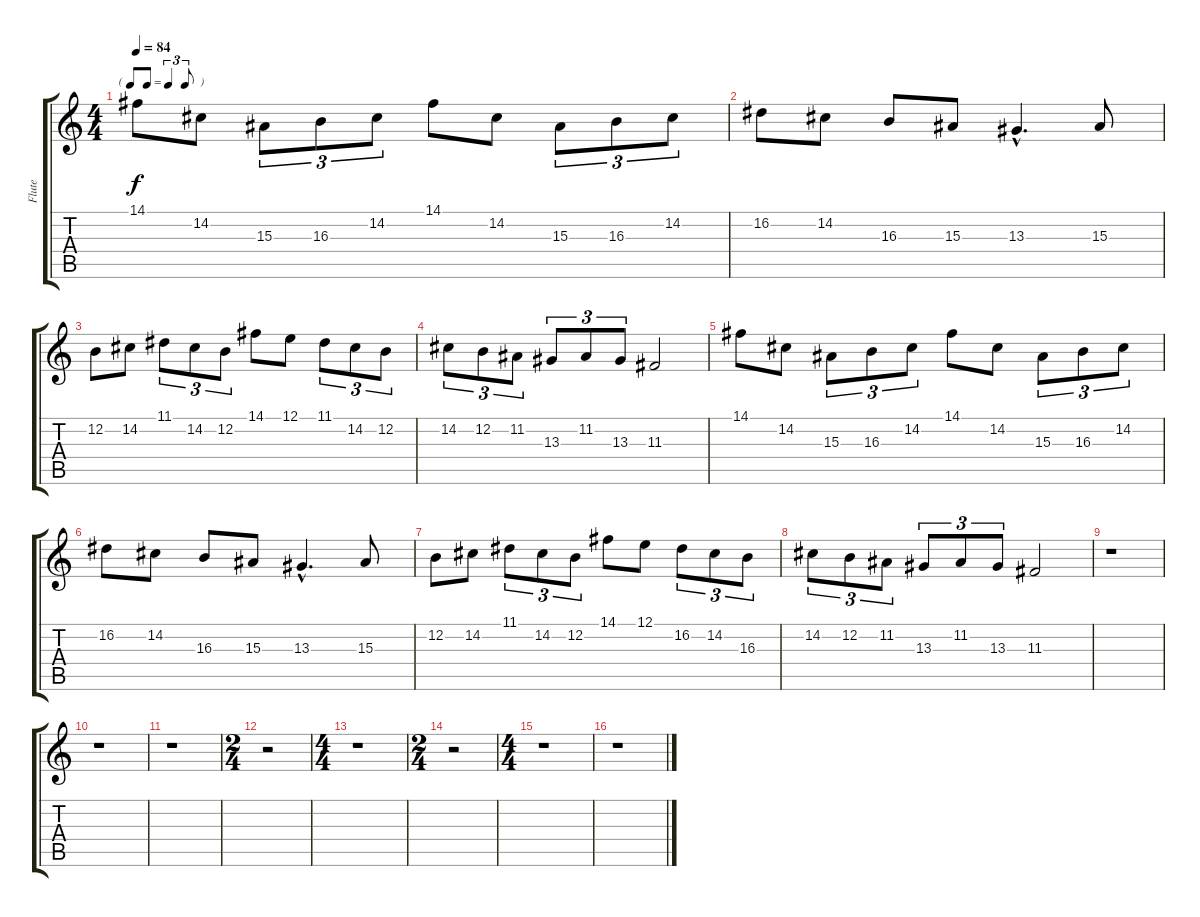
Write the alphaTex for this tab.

\track ("Flute" "Flute") {instrument flute}
\staff {score tabs}
\tuning (E4 B3 G3 D3 A2 E2) {hide}
\ts (4 4)
\tf triplet8th
\tempo 84
\clef g2
\ks c
14.1.8{dy f instrument flute} 14.2.8 15.3.8{tu (3 2)} 16.3.8{tu (3 2)} 14.2.8{tu (3 2)} 14.1.8 14.2.8 15.3.8{tu (3 2)} 16.3.8{tu (3 2)} 14.2.8{tu (3 2)} |
16.2.8 14.2.8 16.3.8 15.3.8 13.3{hac}.4{d} 15.3.8 |
12.2.8 14.2.8 11.1.8{tu (3 2)} 14.2.8{tu (3 2)} 12.2.8{tu (3 2)} 14.1.8 12.1.8 11.1.8{tu (3 2)} 14.2.8{tu (3 2)} 12.2.8{tu (3 2)} |
14.2.8{tu (3 2)} 12.2.8{tu (3 2)} 11.2.8{tu (3 2)} 13.3.8{tu (3 2)} 11.2.8{tu (3 2)} 13.3.8{tu (3 2)} 11.3.2 |
14.1.8{instrument synthstrings1} 14.2.8 15.3.8{tu (3 2)} 16.3.8{tu (3 2)} 14.2.8{tu (3 2)} 14.1.8 14.2.8 15.3.8{tu (3 2)} 16.3.8{tu (3 2)} 14.2.8{tu (3 2)} |
16.2.8 14.2.8 16.3.8 15.3.8 13.3{hac}.4{d} 15.3.8 |
12.2.8 14.2.8 11.1.8{tu (3 2)} 14.2.8{tu (3 2)} 12.2.8{tu (3 2)} 14.1.8 12.1.8 16.2.8{tu (3 2)} 14.2.8{tu (3 2)} 16.3.8{tu (3 2)} |
14.2.8{tu (3 2)} 12.2.8{tu (3 2)} 11.2.8{tu (3 2)} 13.3.8{tu (3 2)} 11.2.8{tu (3 2)} 13.3.8{tu (3 2)} 11.3.2 |
r.1 |
r.1 |
r.1 |
\ts (2 4)
r.2 |
\ts (4 4)
r.1 |
\ts (2 4)
r.2 |
\ts (4 4)
r.1 |
r.1
